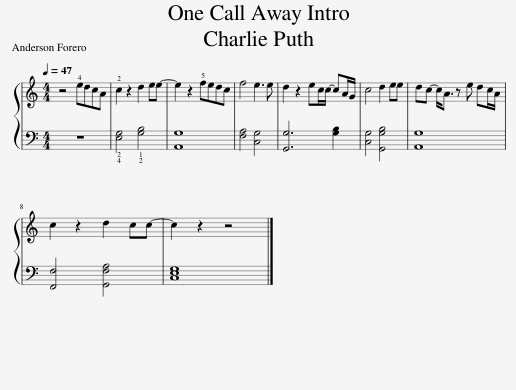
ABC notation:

X:1
%%score { 1 | 2 }
L:1/8
Q:1/4=47
M:4/4
I:linebreak $
K:C
V:1 treble
V:2 bass
V:1
 z4 !4!edcA | !2!c2 z2 d2 ee- | e2 z2 !5!fedc | f4 e3 e | d2 z2 ec/c/- cA/G/ | %5
 c4 d2 ee | dc- c<A z e dc/A/ |$ c2 z2 d2 cc- | c2 z2 z4 |] %9
V:2
 z8 | !4!!2![E,G,]4 !2!!1![G,B,]4 | [A,,G,]8 | [F,A,]4 [C,G,]4 | [G,,G,]6 [G,B,]2 | %5
 [C,G,]4 [G,,G,B,]4 | [A,,G,]8 |$ [F,,F,]4 [G,,F,A,]4 | [C,E,G,]8 |] %9
